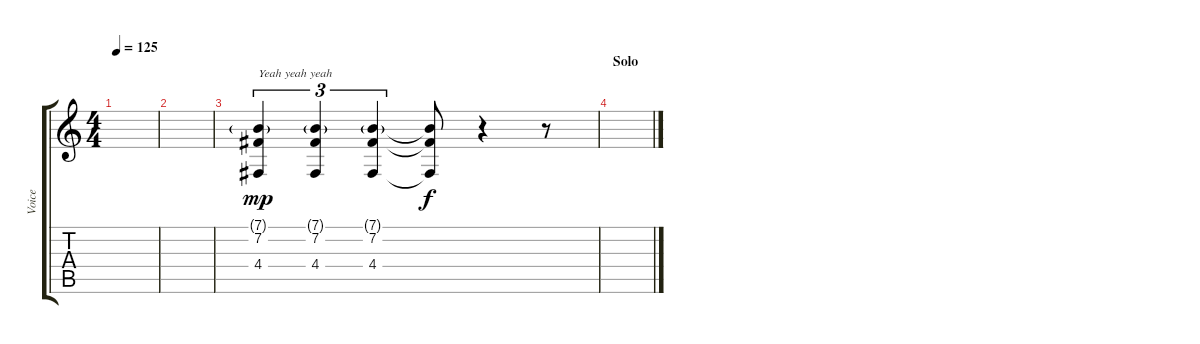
\track ("Voice" "Voice") {instrument lead2sawtooth}
\staff {score tabs}
\tuning (E4 B3 G3 D3 A2 D2) {hide}
\ts (4 4)
\tempo 125
\clef g2
\ks c
|
|
(7.1{g} 7.2 4.4).4{tu (3 2) txt "Yeah yeah yeah" dy mp} (7.1{g} 7.2 4.4).4{tu (3 2)} (7.1{g} 7.2 4.4).4{tu (3 2)} (7.1{t} 7.2{t} 4.4{t}).8{dy f} r.4 r.8 |
\section ("" "Solo")
